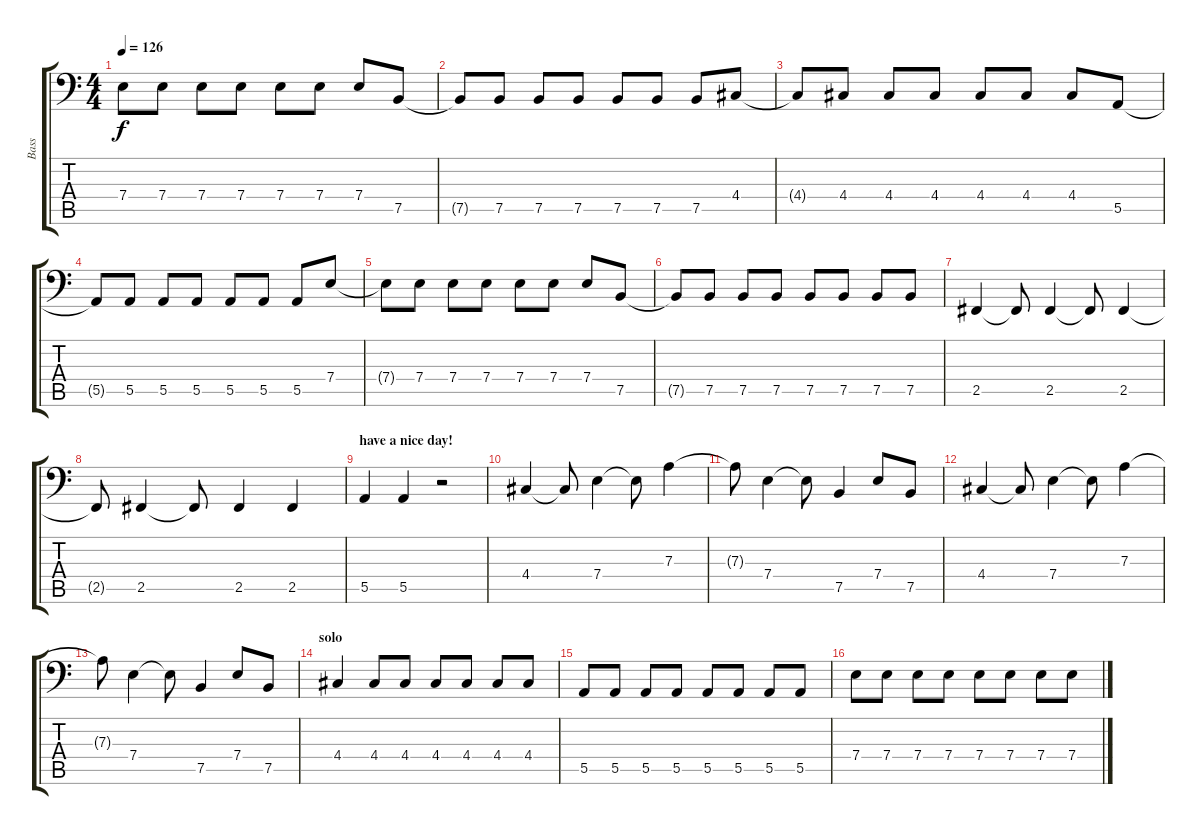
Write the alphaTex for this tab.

\track ("Bass" "Bass") {instrument electricbassfinger}
\staff {score tabs}
\tuning (C3 G2 D2 A1 E1 B0) {hide}
\ts (4 4)
\tempo 126
\clef f4
\ks c
7.4{t}.8{dy f} 7.4.8 7.4.8 7.4.8 7.4.8 7.4.8 7.4.8 7.5.8 |
7.5{t}.8 7.5.8 7.5.8 7.5.8 7.5.8 7.5.8 7.5.8 4.4.8 |
4.4{t}.8 4.4.8 4.4.8 4.4.8 4.4.8 4.4.8 4.4.8 5.5.8 |
5.5{t}.8 5.5.8 5.5.8 5.5.8 5.5.8 5.5.8 5.5.8 7.4.8 |
7.4{t}.8 7.4.8 7.4.8 7.4.8 7.4.8 7.4.8 7.4.8 7.5.8 |
7.5{t}.8 7.5.8 7.5.8 7.5.8 7.5.8 7.5.8 7.5.8 7.5.8 |
2.5.4 2.5{t}.8 2.5.4 2.5{t}.8 2.5.4 |
2.5{t}.8 2.5.4 2.5{t}.8 2.5.4 2.5.4 |
\section ("" "have a nice day!")
5.5.4 5.5.4 r.2 |
4.4.4 4.4{t}.8 7.4.4 7.4{t}.8 7.3.4 |
7.3{t}.8 7.4.4 7.4{t}.8 7.5.4 7.4.8 7.5.8 |
4.4.4 4.4{t}.8 7.4.4 7.4{t}.8 7.3.4 |
7.3{t}.8 7.4.4 7.4{t}.8 7.5.4 7.4.8 7.5.8 |
\section ("" "solo")
4.4.4 4.4.8 4.4.8 4.4.8 4.4.8 4.4.8 4.4.8 |
5.5.8 5.5.8 5.5.8 5.5.8 5.5.8 5.5.8 5.5.8 5.5.8 |
7.4.8 7.4.8 7.4.8 7.4.8 7.4.8 7.4.8 7.4.8 7.4.8
